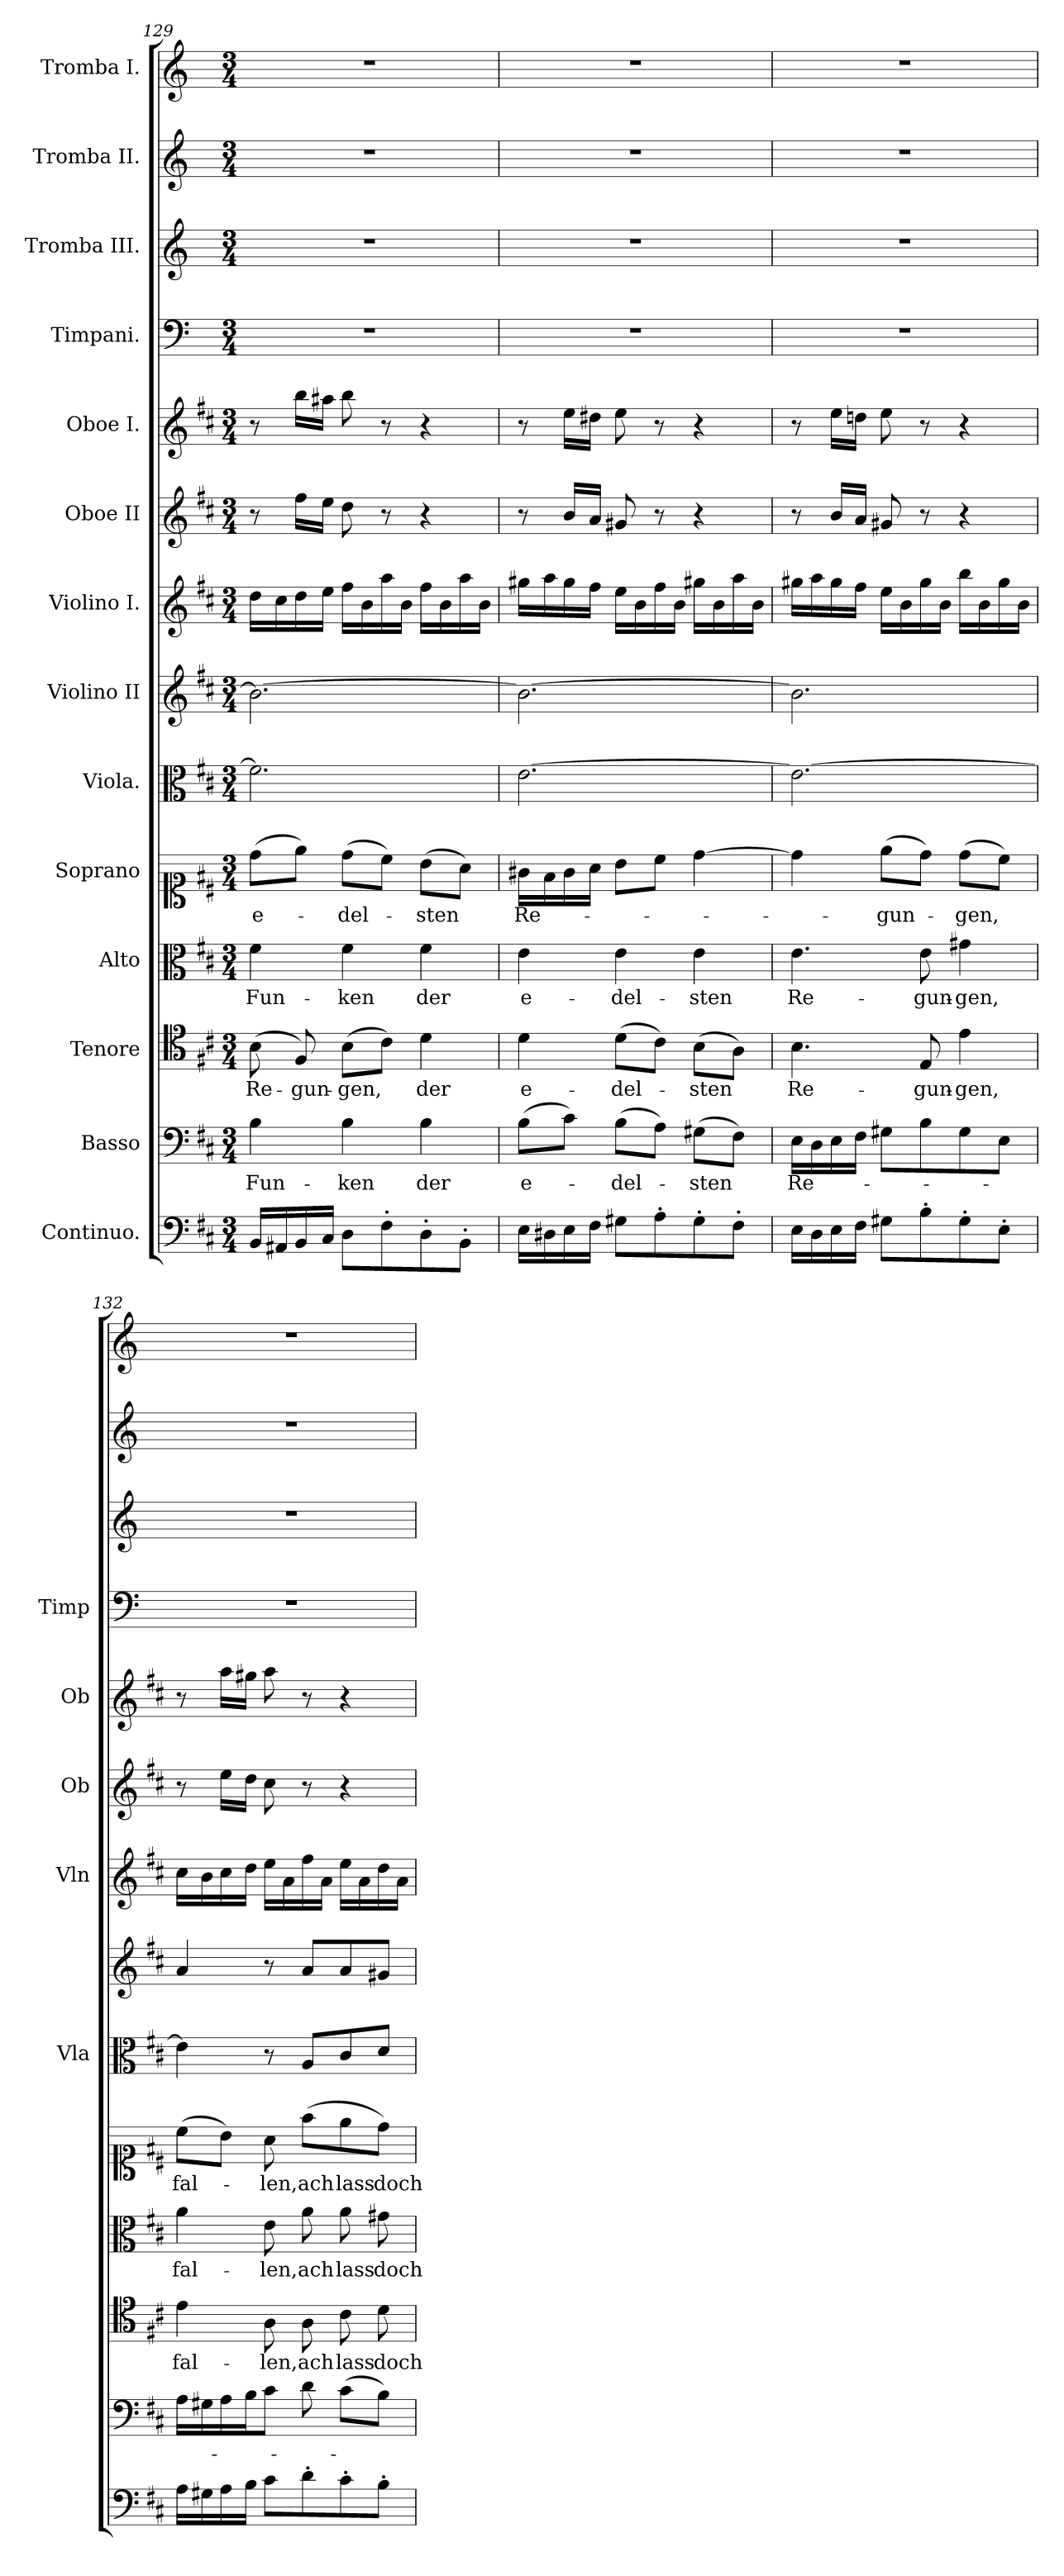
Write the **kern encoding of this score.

**kern	**kern	**text	**kern	**text	**kern	**text	**kern	**text	**kern	**kern	**kern	**kern	**kern	**kern	**kern	**kern	**kern
*part14	*part13	*part13	*part12	*part12	*part11	*part11	*part10	*part10	*part9	*part8	*part7	*part6	*part5	*part4	*part3	*part2	*part1
*staff14	*staff13	*staff13	*staff12	*staff12	*staff11	*staff11	*staff10	*staff10	*staff9	*staff8	*staff7	*staff6	*staff5	*staff4	*staff3	*staff2	*staff1
*I"Continuo.	*I"Basso	*	*I"Tenore	*	*I"Alto	*	*I"Soprano	*	*I"Viola.	*I"Violino II	*I"Violino I.	*I"Oboe II	*I"Oboe I.	*I"Timpani.	*I"Tromba III.	*I"Tromba II.	*I"Tromba I.
*	*	*	*	*	*	*	*	*	*I'Vla	*	*I'Vln	*I'Ob	*I'Ob	*I'Timp	*	*	*
!!LO:PB:g=z
*clefF4	*clefF4	*	*clefC4	*	*clefC3	*	*clefC1	*	*clefC3	*clefG2	*clefG2	*clefG2	*clefG2	*clefF4	*clefG2	*clefG2	*clefG2
*	*	*	*	*	*	*	*	*	*	*	*	*	*	*ITrd-1c-2	*ITrd-1c-2	*ITrd-1c-2	*ITrd-1c-2
*k[f#c#]	*k[f#c#]	*	*k[f#c#]	*	*k[f#c#]	*	*k[f#c#]	*	*k[f#c#]	*k[f#c#]	*k[f#c#]	*k[f#c#]	*k[f#c#]	*k[f#c#]	*k[f#c#]	*k[f#c#]	*k[f#c#]
*M3/4	*M3/4	*	*M3/4	*	*M3/4	*	*M3/4	*	*M3/4	*M3/4	*M3/4	*M3/4	*M3/4	*M3/4	*M3/4	*M3/4	*M3/4
=129	=129	=129	=129	=129	=129	=129	=129	=129	=129	=129	=129	=129	=129	=129	=129	=129	=129
!	!	!LO:LY:b	!	!LO:LY:b	!	!LO:LY:b	!	!LO:LY:b	!	!	!	!	!	!	!	!	!
16BB/LL	4B\	Fun-	(>8B\	Re-	4f#\	Fun-	(>8dd\L	e-	2.f#\]	2.b\_	16dd\LL	8r	8r	2.r	2.r	2.r	2.r
16AA#X/	.	.	.	.	.	.	.	.	.	.	16cc#\	.	.	.	.	.	.
!	!	!	!	!LO:LY:b	!	!	!	!	!	!	!	!	!	!	!	!	!
16BB/	.	.	8F#/)	-gun-	.	.	8ee\J)	.	.	.	16dd\	16ff#\LL	16bb\LL	.	.	.	.
16C#/JJ	.	.	.	.	.	.	.	.	.	.	16ee\JJ	16ee\JJ	16aa#X\JJ	.	.	.	.
!	!	!LO:LY:b	!	!LO:LY:b	!	!LO:LY:b	!	!LO:LY:b	!	!	!	!	!	!	!	!	!
8D\L	4B\	-ken	(>8B\L	-gen,	4f#\	-ken	(>8dd\L	-del-	.	.	16ff#\LL	8dd\	8bb\	.	.	.	.
.	.	.	.	.	.	.	.	.	.	.	16b\	.	.	.	.	.	.
8F#'\	.	.	8c#\J)	.	.	.	8cc#\J)	.	.	.	16aa\	8r	8r	.	.	.	.
.	.	.	.	.	.	.	.	.	.	.	16b\JJ	.	.	.	.	.	.
!	!	!LO:LY:b	!	!LO:LY:b	!	!LO:LY:b	!	!LO:LY:b	!	!	!	!	!	!	!	!	!
8D'\	4B\	der	4d\	der	4f#\	der	(<8b\L	-sten	.	.	16ff#\LL	4r	4r	.	.	.	.
.	.	.	.	.	.	.	.	.	.	.	16b\	.	.	.	.	.	.
8BB'\J	.	.	.	.	.	.	8a\J)	.	.	.	16aa\	.	.	.	.	.	.
.	.	.	.	.	.	.	.	.	.	.	16b\JJ	.	.	.	.	.	.
=130	=130	=130	=130	=130	=130	=130	=130	=130	=130	=130	=130	=130	=130	=130	=130	=130	=130
!	!	!LO:LY:b	!	!LO:LY:b	!	!LO:LY:b	!	!LO:LY:b	!	!	!	!	!	!	!	!	!
16E\LL	(>8B\L	e-	4d\	e-	4e\	e-	16g#X\LL	Re-	[2.e\	2.b\_	16gg#X\LL	8r	8r	2.r	2.r	2.r	2.r
16D#X\	.	.	.	.	.	.	16f#\	.	.	.	16aa\	.	.	.	.	.	.
16E\	8c#\J)	.	.	.	.	.	16g#\	.	.	.	16gg#\	16b/LL	16ee\LL	.	.	.	.
16F#\JJ	.	.	.	.	.	.	16a\JJ	.	.	.	16ff#\JJ	16a/JJ	16dd#X\JJ	.	.	.	.
!	!	!LO:LY:b	!	!LO:LY:b	!	!LO:LY:b	!	!	!	!	!	!	!	!	!	!	!
8G#X\L	(>8B\L	-del-	(>8d\L	-del-	4e\	-del-	8b\L	.	.	.	16ee\LL	8g#X/	8ee\	.	.	.	.
.	.	.	.	.	.	.	.	.	.	.	16b\	.	.	.	.	.	.
8A'\	8A\J)	.	8c#\J)	.	.	.	8cc#\J	.	.	.	16ff#\	8r	8r	.	.	.	.
.	.	.	.	.	.	.	.	.	.	.	16b\JJ	.	.	.	.	.	.
!	!	!LO:LY:b	!	!LO:LY:b	!	!LO:LY:b	!	!	!	!	!	!	!	!	!	!	!
8G#'\	(>8G#X\L	-sten	(<8B\L	-sten	4e\	-sten	[4dd\	.	.	.	16gg#X\LL	4r	4r	.	.	.	.
.	.	.	.	.	.	.	.	.	.	.	16b\	.	.	.	.	.	.
8F#'\J	8F#\J)	.	8A\J)	.	.	.	.	.	.	.	16aa\	.	.	.	.	.	.
.	.	.	.	.	.	.	.	.	.	.	16b\JJ	.	.	.	.	.	.
=131	=131	=131	=131	=131	=131	=131	=131	=131	=131	=131	=131	=131	=131	=131	=131	=131	=131
!	!	!LO:LY:b	!	!LO:LY:b	!	!LO:LY:b	!	!	!	!	!	!	!	!	!	!	!
16E\LL	16E\LL	Re-	4.B\	Re-	4.e\	Re-	4dd\]	.	2.e\_	2.b\]	16gg#X\LL	8r	8r	2.r	2.r	2.r	2.r
16D\	16D\	.	.	.	.	.	.	.	.	.	16aa\	.	.	.	.	.	.
16E\	16E\	.	.	.	.	.	.	.	.	.	16gg#\	16b/LL	16ee\LL	.	.	.	.
16F#\JJ	16F#\JJ	.	.	.	.	.	.	.	.	.	16ff#\JJ	16a/JJ	16ddn\JJ	.	.	.	.
!	!	!	!	!	!	!	!	!LO:LY:b	!	!	!	!	!	!	!	!	!
8G#X\L	8G#X\L	.	.	.	.	.	(>8ee\L	-gun-	.	.	16ee\LL	8g#X/	8ee\	.	.	.	.
.	.	.	.	.	.	.	.	.	.	.	16b\	.	.	.	.	.	.
!	!	!	!	!LO:LY:b	!	!LO:LY:b	!	!	!	!	!	!	!	!	!	!	!
8B'\	8B\	.	8E/	-gun-	8e\	-gun-	8dd\J)	.	.	.	16gg#\	8r	8r	.	.	.	.
.	.	.	.	.	.	.	.	.	.	.	16b\JJ	.	.	.	.	.	.
!	!	!	!	!LO:LY:b	!	!LO:LY:b	!	!LO:LY:b	!	!	!	!	!	!	!	!	!
8G#'\	8G#\	.	4e\	-gen,	4g#X\	-gen,	(>8dd\L	-gen,	.	.	16bb\LL	4r	4r	.	.	.	.
.	.	.	.	.	.	.	.	.	.	.	16b\	.	.	.	.	.	.
8E'\J	8E\J	.	.	.	.	.	8cc#\J)	.	.	.	16gg#\	.	.	.	.	.	.
.	.	.	.	.	.	.	.	.	.	.	16b\JJ	.	.	.	.	.	.
=132	=132	=132	=132	=132	=132	=132	=132	=132	=132	=132	=132	=132	=132	=132	=132	=132	=132
!	!	!	!	!LO:LY:b	!	!LO:LY:b	!	!LO:LY:b	!	!	!	!	!	!	!	!	!
16A\LL	16A\LL	.	4e\	fal-	4a\	fal-	(>8cc#\L	fal-	4e\]	4a/	16cc#\LL	8r	8r	2.r	2.r	2.r	2.r
16G#X\	16G#X\	.	.	.	.	.	.	.	.	.	16b\	.	.	.	.	.	.
16A\	16A\	.	.	.	.	.	8b\J)	.	.	.	16cc#\	16ee\LL	16aa\LL	.	.	.	.
16B\JJ	16B\J	.	.	.	.	.	.	.	.	.	16dd\JJ	16dd\JJ	16gg#X\JJ	.	.	.	.
!	!	!	!	!LO:LY:b	!	!LO:LY:b	!	!LO:LY:b	!	!	!	!	!	!	!	!	!
8c#\L	8c#\J	.	8A\	-len,	8e\	-len,	8a\	-len,	8r	8r	16ee\LL	8cc#\	8aa\	.	.	.	.
.	.	.	.	.	.	.	.	.	.	.	16a\	.	.	.	.	.	.
!	!	!	!	!LO:LY:b	!	!LO:LY:b	!	!LO:LY:b	!	!	!	!	!	!	!	!	!
8d'\	8d\	.	8A\	ach	8a\	ach	(>8ff#\L	ach	8A/L	8a/L	16ff#\	8r	8r	.	.	.	.
.	.	.	.	.	.	.	.	.	.	.	16a\JJ	.	.	.	.	.	.
!	!	!	!	!LO:LY:b	!	!LO:LY:b	!	!LO:LY:b	!	!	!	!	!	!	!	!	!
8c#'\	(>8c#\L	.	8c#\	lass	8a\	lass	8ee\	lass	8c#/	8a/	16ee\LL	4r	4r	.	.	.	.
.	.	.	.	.	.	.	.	.	.	.	16a\	.	.	.	.	.	.
!	!	!	!	!LO:LY:b	!	!LO:LY:b	!	!LO:LY:b	!	!	!	!	!	!	!	!	!
8B'\J	8B\J)	.	8d\	doch	8g#X\	doch	8dd\J)	doch	8d/J	8g#X/J	16dd\	.	.	.	.	.	.
.	.	.	.	.	.	.	.	.	.	.	16a\JJ	.	.	.	.	.	.
=	=	=	=	=	=	=	=	=	=	=	=	=	=	=	=	=	=
*-	*-	*-	*-	*-	*-	*-	*-	*-	*-	*-	*-	*-	*-	*-	*-	*-	*-
